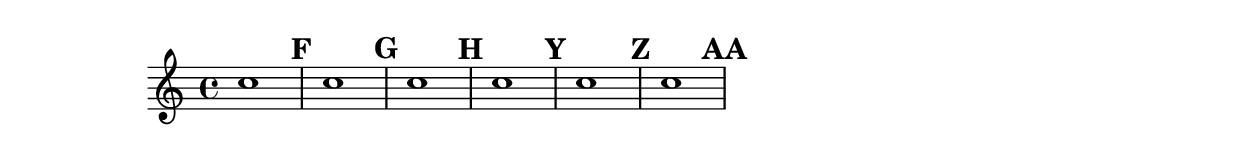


\header { texidoc= "Rehearsal marks in letter style: the I is skipped,
and after Z, we continue with double letters.  The mark may be set
with @code{\mark NUMBER}, or with @code{Score.rehearsalMark}."
      }

\version "2.1.7"
\score {  \notes \relative c'' {
  c1 | \mark #6
  c1 | \mark \default
  c1 | \mark \default
  c1 | \mark \default
  \property Score.rehearsalMark = #24
  c1 | \mark \default
  c1 | \mark \default
  }
}
